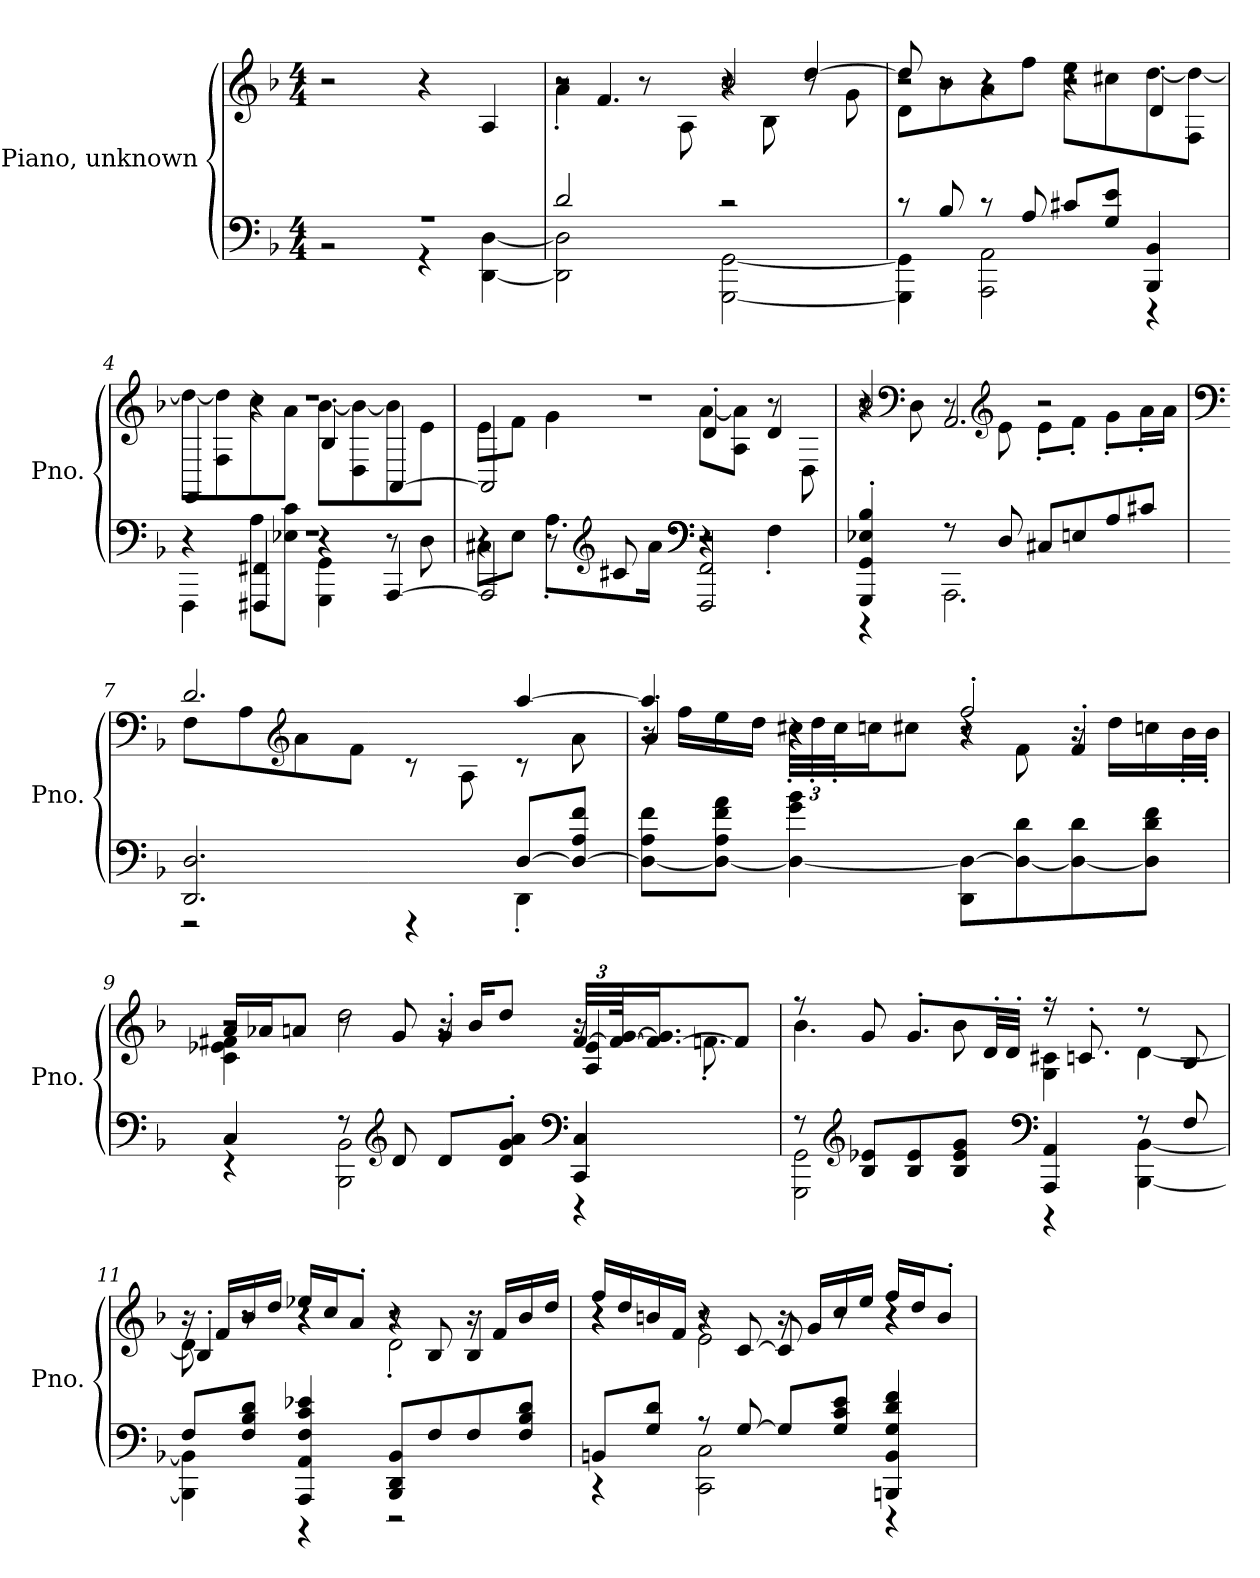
**kern	**kern
*part1	*part1
*staff2	*staff1
*I"Piano, unknown	*
*I'Pno.	*
*clefF4	*clefG2
*k[b-]	*k[b-]
*M4/4	*M4/4
*MM120	*MM120
=1	=1
*^	*
1r	2r	2r
.	4r	4r
.	[4DD\ [4D\	4A/
=2	=2	=2
*	*	*^
*	*	*	*^
2d/	2DD\] 2D\]	2r	4a'\	8r
.	.	.	.	4.f/
.	.	.	8r	.
.	.	.	8A\	.
2r	[2GGG\ [2GG\	4r	8r	2b-/
.	.	.	8B-\	.
.	.	[4dd/	8r	.
.	.	.	8g\	.
=3	=3	=3	=3	=3
8r	4GGG\] 4GG\]	8dd/]	8d\L	2r
8B-/	.	8r	8b-\	.
8r	2AAA\ 2AA\	4r	8a\	.
8A/	.	.	8ff\J	.
8c#X/L	.	2r	8ee\L	4r
8G/ 8e/J	.	.	8cc#X\	.
4BBB-/ 4BB-/	4r	.	[8dd\	4d'/
.	.	.	8F\ 8dd\_J	.
=4	=4	=4	=4	=4
*	*^	*	*	*
1r	4FFF\	4r	1r	8dd\L_	4FF/
.	.	.	.	8F\ 8dd\]	.
.	8A\L	4FFF#X/ 4FF#X/	.	8cc\	4r
.	8E-X\ 8c\J	.	.	8a\J	.
.	4GGG\ 4GG\	4r	.	[8b-\L	4B-'/
.	.	.	.	8D\ 8b-\_	.
.	8r	[4AAA/	.	8b-\]	[4AA/
.	8D\	.	.	8e\J	.
!!LO:LB:g=z	!!	!!
=5	=5	=5	=5	=5	=5
4r	8C#X\L	2AAA/]	1r	8e\L	2AA/]
.	8E\J	.	.	8f\J	.
8r	8.A'\L	.	.	4g\	.
*clefG2	*	*	*	*	*
8c#X/	.	.	.	.	.
.	16a\Jk	.	.	.	.
*clefF4	*	*	*	*	*
2r	4r	2FFF/ 2FF/	.	[8a\L	4d'/
.	.	.	.	8A\ 8a\]J	.
.	4F'\	.	.	8r	4d/
.	.	.	.	8D\	.
*	*v	*v	*	*	*
=6	=6	=6	=6	=6
4GGG/' 4GG/' 4E-X/' 4B-/'	4r	2b-/	8r	4r
*	*	*clefF4	*	*
.	.	.	8D\	.
8r	2.AAA\	.	8r	2.AA/
*	*	*clefG2	*	*
8D/	.	.	8e\	.
8C#X/L	.	2r	8e'\L	.
8En/	.	.	8f'\J	.
8A/	.	.	8g'\L	.
8c#X/J	.	.	16a'\L	.
.	.	.	16a\JJ	.
*	*	*v	*v	*v
!!LO:LB:g=z
=7	=7	=7
*	*	*clefF4
*	*	*^
2.DD/ 2.D/	2r	2.d/	8F\L
.	.	.	8A\
*	*	*clefG2	*
.	.	.	8a\
.	.	.	8f\J
.	4r	.	8r
.	.	.	8A\
[8D/L	4DD'\	[4aa/	8r
8D/_ 8A/ 8f/J	.	.	8a\
*v	*v	*	*
=8	=8	=8
*	*	*^
8D\_ 8A\ 8f\L	4aa/]	16r	4a'/
.	.	16ff\LL	.
8D\_ 8A\ 8f\ 8a\J	.	16ee\	.
.	.	16dd\JJ	.
*	*	*Xbrackettup	*
4D\_ 4g\ 4b-\	4r	48cc#X'\LLL	4r
.	.	48dd'\	.
.	.	48cc#'\J	.
.	.	16ccn\J	.
.	.	8cc#X\J	.
8DD\ 8D\_L	2ff'/	8r	4r
8D\_ 8d\	.	8f\	.
8D\_ 8d\	.	16r	4f'/
.	.	16dd\LL	.
8D\] 8d\ 8f\J	.	16ccn\	.
.	.	32b-'\L	.
.	.	32b-'\JJJ	.
!!LO:LB:g=z	!!	!!
=9	=9	=9	=9
*^	*	*	*
4C/	4r	16a/LL	4c\ 4e-X\ 4f#X\	2r
.	.	16a-X/J	.	.
.	.	8an/J	.	.
8r	2BBB-\ 2BB-\	8r	2dd\	.
*clefG2	*	*	*	*
8d/	.	8g/	.	.
8d/L	.	16r	.	4g'/
.	.	16b-/KL	.	.
8d/' 8g/' 8a/'J	.	8dd/J	.	.
*clefF4	*	*	*	*
4CC/ 4C/	4r	[48f#/LLL	16r	4A/ 4e-/
.	.	96f#/_ [96g/JK	.	.
.	.	16.f#/_ 16.g/]J	.	.
.	.	.	8.fn'\	.
.	.	8f#/J]	.	.
*	*	*	*v	*v
=10	=10	=10	=10
8r	2GGG\ 2GG\	8r	4.b-\
*clefG2	*	*	*
8B-/ 8e-X/L	.	8g/	.
8B-/ 8e-/	.	8.g'/L	.
8B-/ 8e-/ 8g/J	.	.	8b-\
.	.	32d'/LL	.
.	.	32d'/JJJ	.
*clefF4	*	*	*
4AAA/ 4AA/	4r	16r	4G\ 4c#X\
.	.	8.cn'/	.
8r	[4BBB-\ [4BB-\	8r	[4d\
8F/	.	8B-/	.
!!LO:LB:g=z
=11	=11	=11	=11
*	*	*	*^
8F/L	4BBB-\] 4BB-\]	16r	8d\]	4B-'/
.	.	16f/LL	.	.
8F/ 8B-/ 8d/J	.	16b-/	8r	.
.	.	16dd/JJ	.	.
4AAA/ 4AA/ 4F/ 4c/ 4e-X/	4r	16ee-X/LL	4r	4r
.	.	16cc/J	.	.
.	.	8a'/J	.	.
8BBB-/ 8DD/ 8BB-/L	2r	8r	2d'\	4r
8F/	.	8B-/	.	.
8F/	.	16r	.	4B-'/
.	.	16f/LL	.	.
8F/ 8B-/ 8d/J	.	16b-/	.	.
.	.	16dd/JJ	.	.
=12	=12	=12	=12	=12
8BBn/L	4r	16ff/LL	4r	4r
.	.	16dd/	.	.
8G/ 8d/J	.	16bn/	.	.
.	.	16f/JJ	.	.
8r	2CC\ 2C\	4r	2e\	8r
[8G/	.	.	.	[8c/
8G/L]	.	16r	.	8c/]
.	.	16g/LL	.	.
8G/ 8c/ 8e/J	.	16cc/	.	8r
.	.	16ee/JJ	.	.
4BBBn/ 4BB/ 4G/ 4d/ 4f/	4r	16ff/LL	4r	4r
.	.	16dd/J	.	.
.	.	8b'/J	.	.
*v	*v	*	*	*
*	*v	*v	*v
=	=
*-	*-
